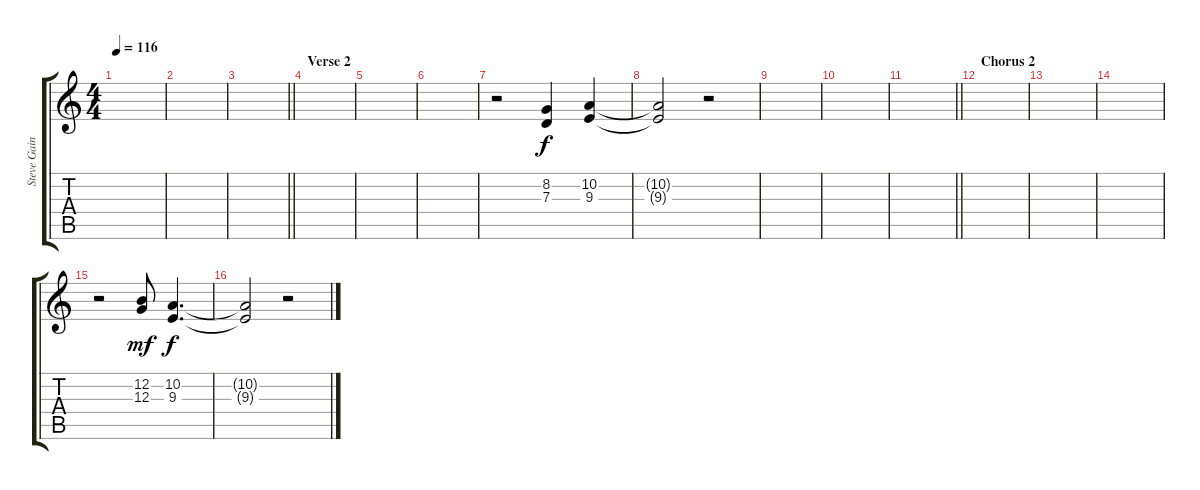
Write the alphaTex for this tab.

\track ("Steve Gaines - Fills" "Steve Gain") {instrument lead2sawtooth}
\staff {score tabs}
\tuning (E4 B3 G3 D3 A2 E2) {hide}
\ts (4 4)
\tempo 116
\clef g2
\ks c
|
|
\barLineRight lightlight
|
\section ("" "Verse 2")
|
|
|
r.2{volume 10} (8.2 7.3).4 (10.2 9.3).4 |
(10.2{t} 9.3{t}).2{volume 0} r.2 |
|
|
\barLineRight lightlight
|
\section ("" "Chorus 2")
|
|
|
r.2{volume 10} (12.2 12.3).8{dy mf} (10.2 9.3).4{d dy f} |
(10.2{t} 9.3{t}).2{volume 0} r.2
